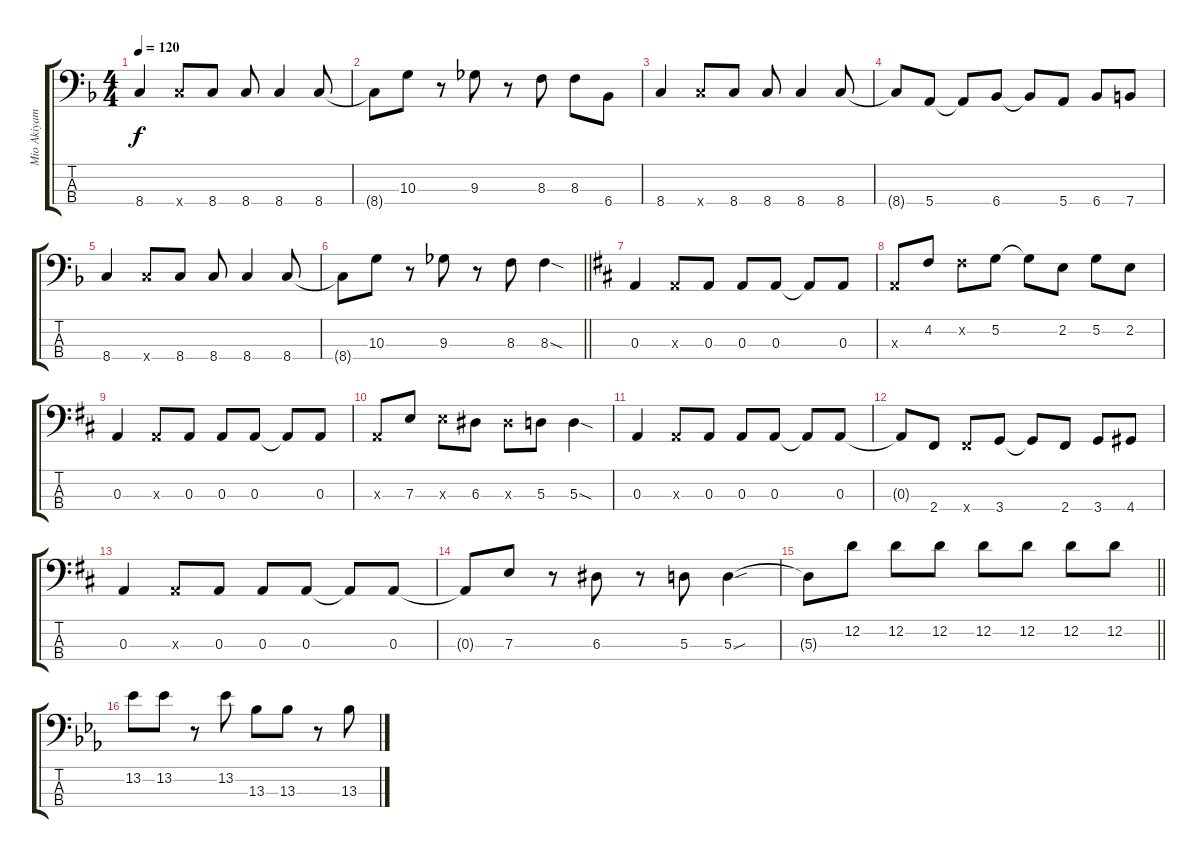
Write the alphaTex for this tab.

\track ("Mio Akiyama" "Mio Akiyam") {instrument electricbassfinger}
\staff {score tabs}
\tuning (G2 D2 A1 E1) {hide}
\ts (4 4)
\tempo 120
\clef f4
\ks f
8.4.4{dy f} 8.4{x}.8 8.4.8 8.4.8 8.4.4 8.4.8 |
8.4{t}.8 10.3.8 r.8 9.3.8 r.8 8.3.8 8.3.8 6.4.8 |
8.4.4 8.4{x}.8 8.4.8 8.4.8 8.4.4 8.4.8 |
8.4{t}.8 5.4.8 5.4{t}.8 6.4.8 6.4{t}.8 5.4.8 6.4.8 7.4.8 |
8.4.4 8.4{x}.8 8.4.8 8.4.8 8.4.4 8.4.8 |
\barLineRight lightlight
8.4{t}.8 10.3.8 r.8 9.3.8 r.8 8.3.8 8.3{sod}.4 |
\ks d
0.3.4 0.3{x}.8 0.3.8 0.3.8 0.3.8 0.3{t}.8 0.3.8 |
0.3{x}.8 4.2.8 4.2{x}.8 5.2.8 5.2{t}.8 2.2.8 5.2.8 2.2.8 |
0.3.4 0.3{x}.8 0.3.8 0.3.8 0.3.8 0.3{t}.8 0.3.8 |
0.3{x}.8 7.3.8 7.3{x}.8 6.3.8 6.3{x}.8 5.3.8 5.3{sod}.4 |
0.3.4 0.3{x}.8 0.3.8 0.3.8 0.3.8 0.3{t}.8 0.3.8 |
0.3{t}.8 2.4.8 2.4{x}.8 3.4.8 3.4{t}.8 2.4.8 3.4.8 4.4.8 |
0.3.4 0.3{x}.8 0.3.8 0.3.8 0.3.8 0.3{t}.8 0.3.8 |
0.3{t}.8 7.3.8 r.8 6.3.8 r.8 5.3.8 5.3{sou}.4 |
\barLineRight lightlight
5.3{t}.8 12.2.8 12.2.8 12.2.8 12.2.8 12.2.8 12.2.8 12.2.8 |
\ks eb
13.2.8 13.2.8 r.8 13.2.8 13.3.8 13.3.8 r.8 13.3.8
